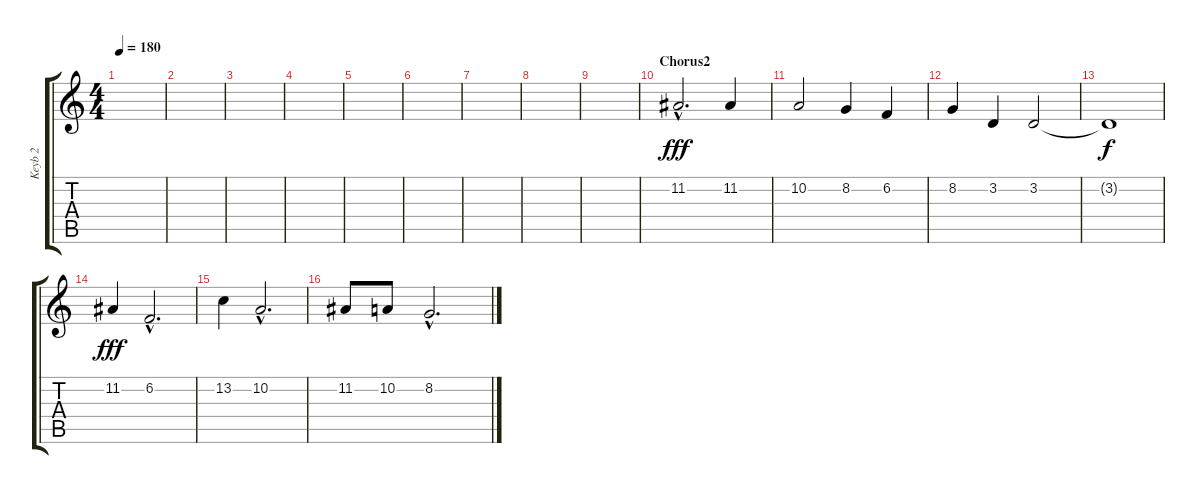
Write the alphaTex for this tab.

\track ("Keyb 2" "Keyb 2") {instrument synthvoice}
\staff {score tabs}
\tuning (E4 B3 G3 D3 A2 E2) {hide}
\ts (4 4)
\tempo 180
\clef g2
\ks c
|
|
|
|
|
|
|
|
|
\section ("" "Chorus2")
11.2{hac}.2{d dy fff} 11.2.4 |
10.2.2 8.2.4 6.2.4 |
8.2.4 3.2.4 3.2.2 |
3.2{t}.1{dy f} |
11.2.4{dy fff} 6.2{hac}.2{d} |
13.2.4 10.2{hac}.2{d} |
11.2.8 10.2.8 8.2{hac}.2{d}
